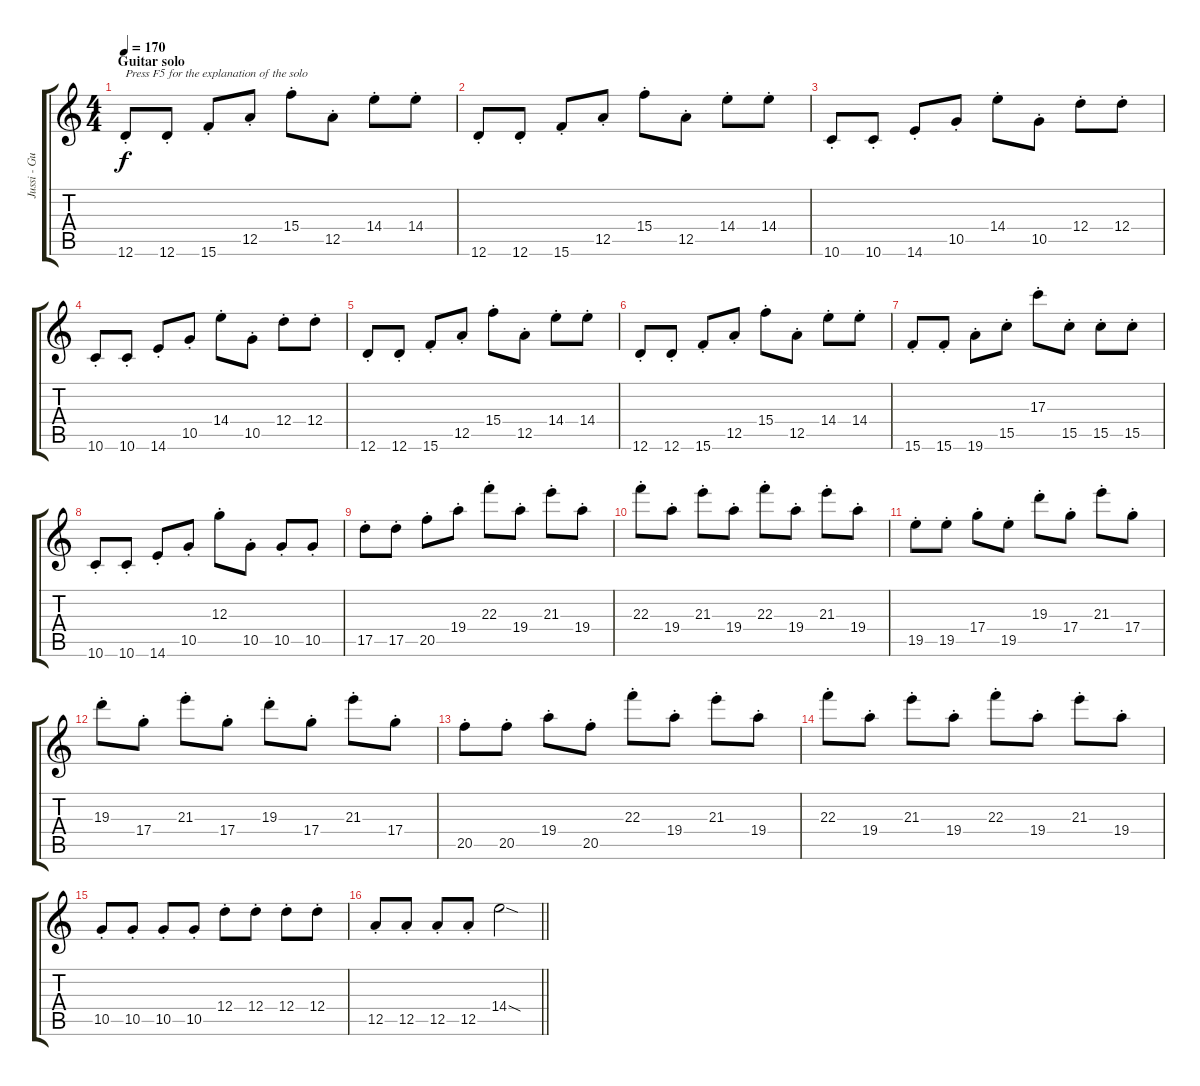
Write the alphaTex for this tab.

\track ("Jussi - Guitar" "Jussi - Gu") {instrument overdrivenguitar}
\staff {score tabs}
\tuning (E4 B3 G3 D3 A2 D2) {hide}
\ts (4 4)
\section ("" "Guitar solo")
\tempo 170
\clef g2
\ks c
12.6{st}.8{txt "Press F5 for the explanation of the solo" dy f instrument distortionguitar} 12.6{st}.8 15.6{st}.8 12.5{st}.8 15.4{st}.8 12.5{st}.8 14.4{st}.8 14.4{st}.8 |
12.6{st}.8 12.6{st}.8 15.6{st}.8 12.5{st}.8 15.4{st}.8 12.5{st}.8 14.4{st}.8 14.4{st}.8 |
10.6{st}.8 10.6{st}.8 14.6{st}.8 10.5{st}.8 14.4{st}.8 10.5{st}.8 12.4{st}.8 12.4{st}.8 |
10.6{st}.8 10.6{st}.8 14.6{st}.8 10.5{st}.8 14.4{st}.8 10.5{st}.8 12.4{st}.8 12.4{st}.8 |
12.6{st}.8 12.6{st}.8 15.6{st}.8 12.5{st}.8 15.4{st}.8 12.5{st}.8 14.4{st}.8 14.4{st}.8 |
12.6{st}.8 12.6{st}.8 15.6{st}.8 12.5{st}.8 15.4{st}.8 12.5{st}.8 14.4{st}.8 14.4{st}.8 |
15.6{st}.8 15.6{st}.8 19.6{st}.8 15.5{st}.8 17.3{st}.8 15.5{st}.8 15.5{st}.8 15.5{st}.8 |
10.6{st}.8 10.6{st}.8 14.6{st}.8 10.5{st}.8 12.3{st}.8 10.5{st}.8 10.5{st}.8 10.5{st}.8 |
17.5{st}.8 17.5{st}.8 20.5{st}.8 19.4{st}.8 22.3{st}.8 19.4{st}.8 21.3{st}.8 19.4{st}.8 |
22.3{st}.8 19.4{st}.8 21.3{st}.8 19.4{st}.8 22.3{st}.8 19.4{st}.8 21.3{st}.8 19.4{st}.8 |
19.5{st}.8 19.5{st}.8 17.4{st}.8 19.5{st}.8 19.3{st}.8 17.4{st}.8 21.3{st}.8 17.4{st}.8 |
19.3{st}.8 17.4{st}.8 21.3{st}.8 17.4{st}.8 19.3{st}.8 17.4{st}.8 21.3{st}.8 17.4{st}.8 |
20.5{st}.8 20.5{st}.8 19.4{st}.8 20.5{st}.8 22.3{st}.8 19.4{st}.8 21.3{st}.8 19.4{st}.8 |
22.3{st}.8 19.4{st}.8 21.3{st}.8 19.4{st}.8 22.3{st}.8 19.4{st}.8 21.3{st}.8 19.4{st}.8 |
10.5{st}.8 10.5{st}.8 10.5{st}.8 10.5{st}.8 12.4{st}.8 12.4{st}.8 12.4{st}.8 12.4{st}.8 |
\barLineRight lightlight
12.5{st}.8 12.5{st}.8 12.5{st}.8 12.5{st}.8 14.4{sod}.2
